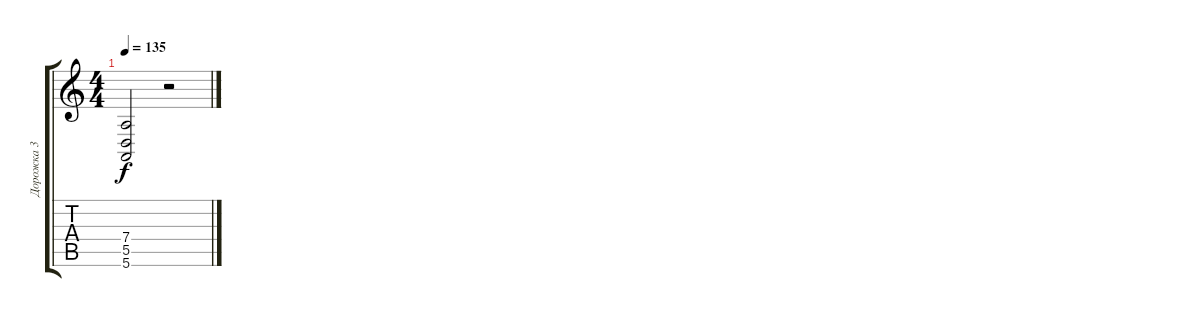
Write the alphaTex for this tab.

\track ("Дорожка 3" "Дорожка 3") {instrument orchestralharp}
\staff {score tabs}
\tuning (E4 B3 G3 D3 A2 E2) {hide}
\ts (4 4)
\tempo 135
\clef g2
\ks c
(7.4 5.5 5.6).2{dy f} r.2
